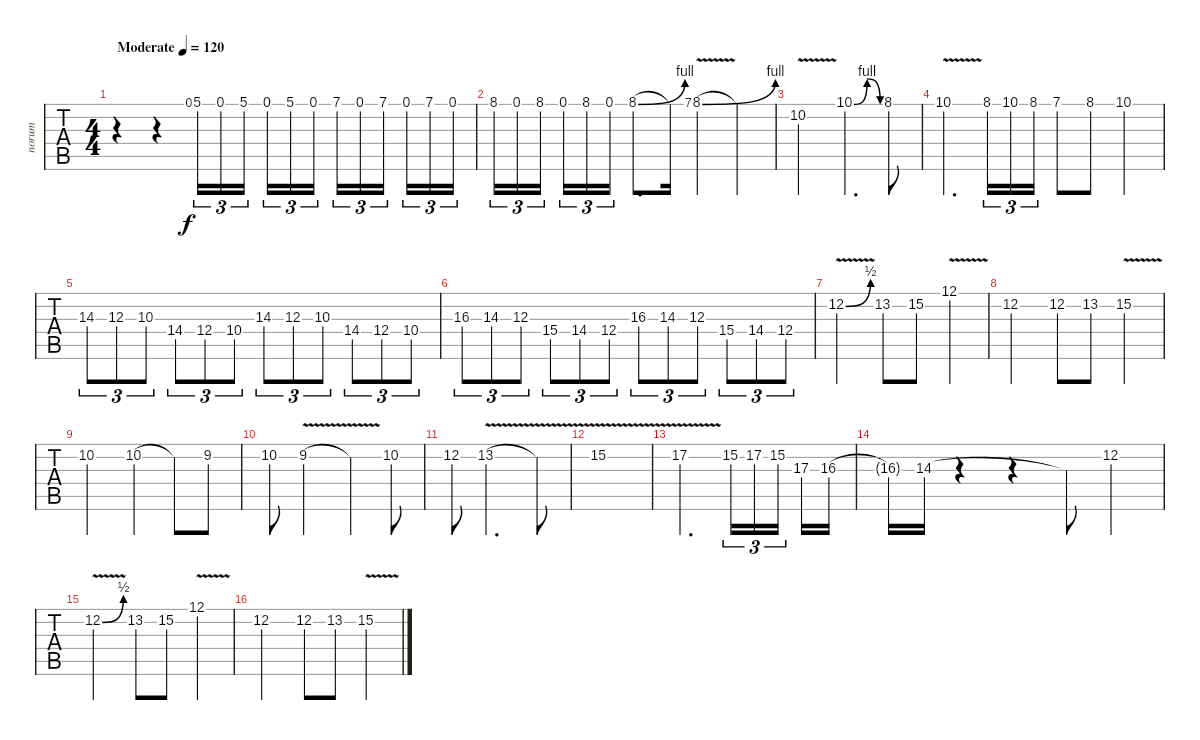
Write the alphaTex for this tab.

\track ("norum" "norum") {instrument overdrivenguitar}
\staff {tabs}
\tuning (E4 B3 G3 D3 A2 E2) {hide}
\ts (4 4)
\tempo (120 "Moderate")
\clef g2
\ks c
r.4{dy f instrument overdrivenguitar} r.4 0.1.8{gr} 5.1.16{tu (3 2)} 0.1.16{tu (3 2)} 5.1.16{tu (3 2) beam splitsecondary} 0.1.16{tu (3 2)} 5.1.16{tu (3 2)} 0.1.16{tu (3 2)} 7.1.16{tu (3 2)} 0.1.16{tu (3 2)} 7.1.16{tu (3 2) beam splitsecondary} 0.1.16{tu (3 2)} 7.1.16{tu (3 2)} 0.1.16{tu (3 2)} |
8.1.16{tu (3 2)} 0.1.16{tu (3 2)} 8.1.16{tu (3 2) beam splitsecondary} 0.1.16{tu (3 2)} 8.1.16{tu (3 2)} 0.1.16{tu (3 2)} 8.1{be (bend 0 0 60 4)}.8{d} 8.1{t}.16 7.1.8{gr} 8.1{be (bend 0 0 60 4) v}.4 8.1{t}.4 |
10.2{v}.2 10.1{be (bendrelease 0 0 10 4 41 4 60 0)}.4{d} 8.1.8 |
10.1{v}.4{d} 8.1.16{tu (3 2)} 10.1.16{tu (3 2)} 8.1.16{tu (3 2)} 7.1.8 8.1.8 10.1.4 |
14.3.8{tu (3 2) volume 11} 12.3.8{tu (3 2)} 10.3.8{tu (3 2)} 14.4.8{tu (3 2)} 12.4.8{tu (3 2)} 10.4.8{tu (3 2)} 14.3.8{tu (3 2)} 12.3.8{tu (3 2)} 10.3.8{tu (3 2)} 14.4.8{tu (3 2)} 12.4.8{tu (3 2)} 10.4.8{tu (3 2)} |
16.3.8{tu (3 2)} 14.3.8{tu (3 2)} 12.3.8{tu (3 2)} 15.4.8{tu (3 2)} 14.4.8{tu (3 2)} 12.4.8{tu (3 2)} 16.3.8{tu (3 2)} 14.3.8{tu (3 2)} 12.3.8{tu (3 2)} 15.4.8{tu (3 2)} 14.4.8{tu (3 2)} 12.4.8{tu (3 2)} |
12.2{be (bend 0 0 60 2) v}.2{volume 14} 13.2.8 15.2.8 12.1{v}.4 |
12.2.2 12.2.8 13.2.8 15.2{v}.4 |
10.2.2 10.2.4 10.2{t}.8 9.2.8 |
10.2.8 9.2{v}.2 9.2{t}.4 10.2.8 |
12.2.8 13.2{v}.2{d} 13.2{t}.8 |
15.2{v}.1 |
17.2{v}.2{d} 15.2.16{tu (3 2)} 17.2.16{tu (3 2)} 15.2.16{tu (3 2) beam splitsecondary} 17.3.16 16.3.16 |
16.3{t}.16 14.3.16 r.4 r.4 14.3{t}.8 12.2.4 |
12.2{be (bend 0 0 60 2) v}.2{volume 15} 13.2.8 15.2.8 12.1{v}.4 |
12.2.2 12.2.8 13.2.8 15.2{v}.4
